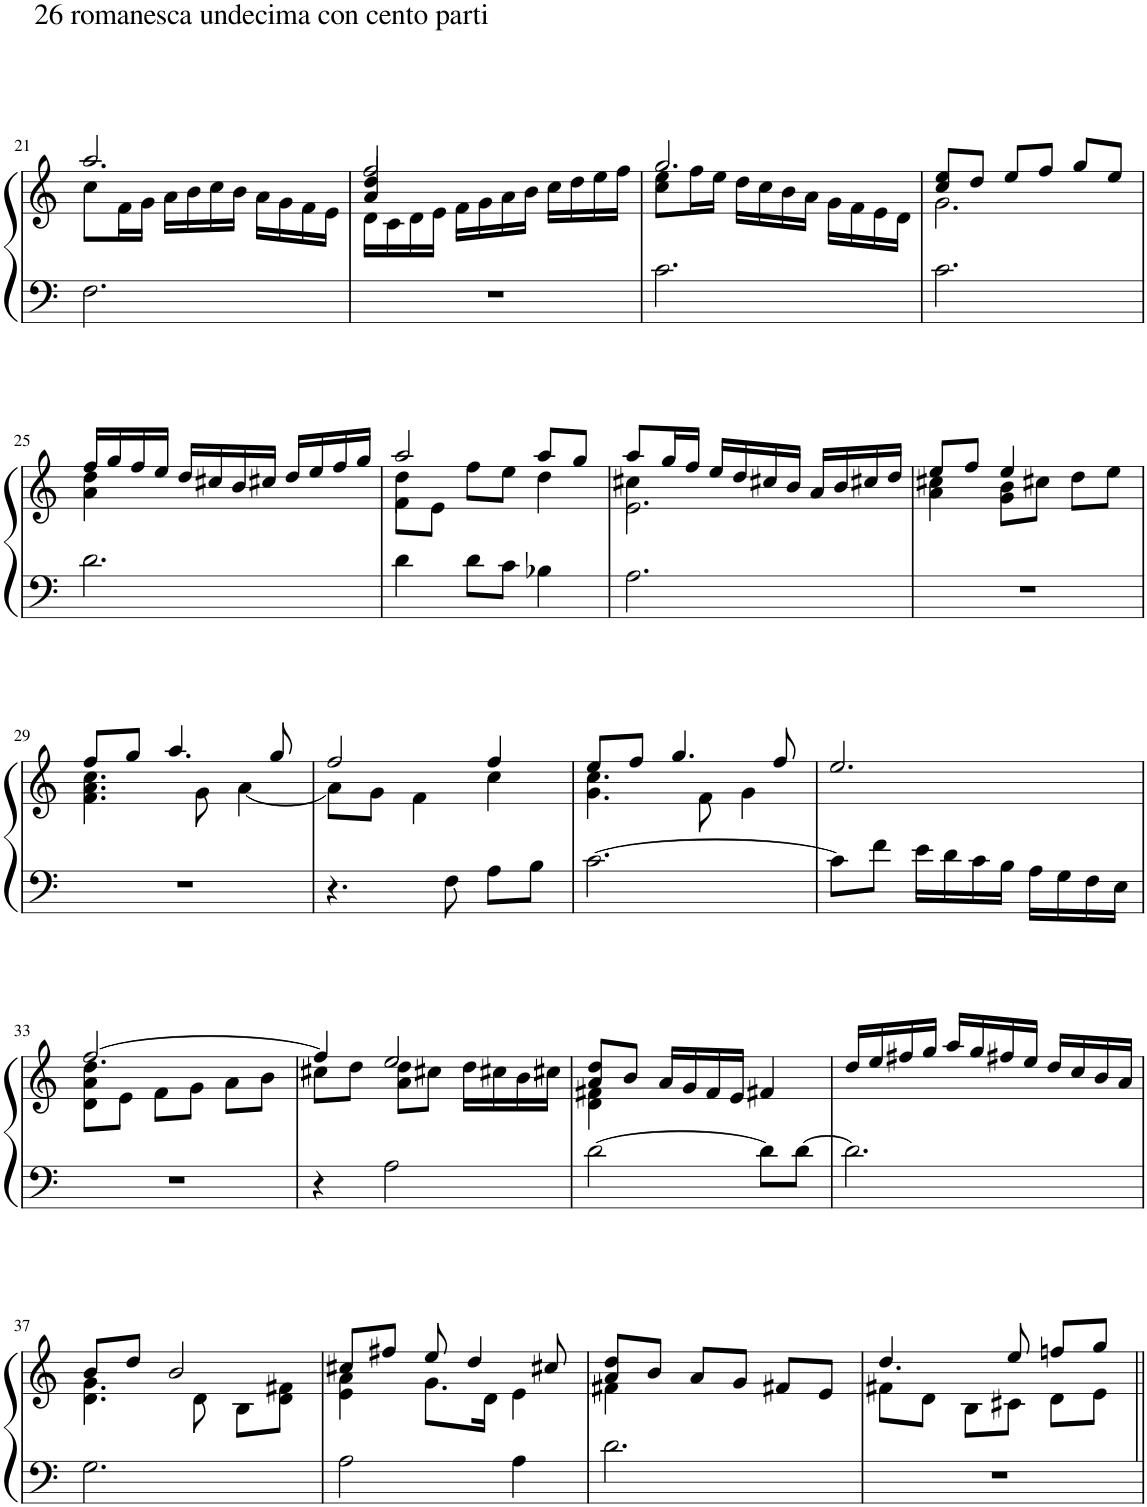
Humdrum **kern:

**kern	**kern
*part1	*part1
*staff2	*staff1
*I"Piano	*
*I'Pno.	*
!!LO:PB:g=z
*clefF4	*clefG2
*k[]	*k[]
*M3/4	*M3/4
=21	=21
*	*^
!	!LO:TX:a:t=26 romanesca undecima con cento parti	!
!LO:TX:a:t=26 romanesca undecima con cento parti	!	!
2.F\	2.aa/	8cc\L
.	.	16f\L
.	.	16g\JJ
.	.	16a\LL
.	.	16b\
.	.	16cc\
.	.	16b\JJ
.	.	16a\LL
.	.	16g\
.	.	16f\
.	.	16e\JJ
=22	=22	=22
*	*	*^
2.r	2ff/	4a/ 4dd/	16d\LL
.	.	.	16c\
.	.	.	16d\
.	.	.	16e\JJ
.	.	2ryy	16f\LL
.	.	.	16g\
.	.	.	16a\
.	.	.	16b\JJ
.	16cc\LL	.	4ryy
.	16dd\	.	.
.	16ee\	.	.
.	16ff\JJ	.	.
*	*	*v	*v
=23	=23	=23
2.c\	2.gg/	8cc\ 8ee\L
.	.	16ff\L
.	.	16ee\JJ
.	.	16dd\LL
.	.	16cc\
.	.	16b\
.	.	16a\JJ
.	.	16g\LL
.	.	16f\
.	.	16e\
.	.	16d\JJ
=24	=24	=24
2.c\	8cc/ 8ee/L	2.g\
.	8dd/J	.
.	8ee/L	.
.	8ff/J	.
.	8gg/L	.
.	8ee/J	.
!!LO:LB:g=z	!!
=25	=25	=25
2.d\	16ff/LL	4a\ 4dd\
.	16gg/	.
.	16ff/	.
.	16ee/JJ	.
.	16dd/LL	2ryy
.	16cc#X/	.
.	16b/	.
.	16cc#X/JJ	.
.	16dd/LL	.
.	16ee/	.
.	16ff/	.
.	16gg/JJ	.
=26	=26	=26
*	*	*^
4d\	2aa/	4dd\	8f\L
.	.	.	8e\J
8d\L	.	8ff\L	2ryy
8c\J	.	8ee\J	.
4B-X\	8aa/L	4dd\	.
.	8gg/J	.	.
=27	=27	=27	=27
2.A\	8aa/L	4cc#X\	2.e\
.	16gg/L	.	.
.	16ff/JJ	.	.
.	16ee/LL	2ryy	.
.	16dd/	.	.
.	16cc#X/	.	.
.	16b/JJ	.	.
.	16a/LL	.	.
.	16b/	.	.
.	16cc#X/	.	.
.	16dd/JJ	.	.
*	*	*v	*v
=28	=28	=28
2.r	8ee/L	4a\ 4cc#X\
.	8ff/J	.
.	4ee/	8g\ 8b\L
.	.	8cc#X\J
.	8dd\L	4ryy
.	8ee\J	.
!!LO:LB:g=z	!!
=29	=29	=29
2.r	8ff/L	4.f\ 4.a\ 4.cc\
.	8gg/J	.
.	4.aa/	.
.	.	8g\
.	.	[4a\
.	8gg/	.
=30	=30	=30
4.r	2ff/	8a\L]
.	.	8g\J
.	.	4f\
8F\	.	.
8A\L	4ff/	4cc\
8B\J	.	.
=31	=31	=31
[2.c\	8ee/L	4.g\ 4.cc\
.	8ff/J	.
.	4.gg/	.
.	.	8f\
.	.	4g\
.	8ff/	.
*	*v	*v
=32	=32
8c\L]	2.ee/
8f\J	.
16e\LL	.
16d\	.
16c\	.
16B\JJ	.
16A\LL	.
16G\	.
16F\	.
16E\JJ	.
!!LO:LB:g=z
=33	=33
*	*^
2.r	[2.ff/	8d\ 8a\ 8dd\L
.	.	8e\J
.	.	8f\L
.	.	8g\J
.	.	8a\L
.	.	8b\J
=34	=34	=34
4r	4ff/]	8cc#X\L
.	.	8dd\J
2A\	2ee/	8a\ 8dd\L
.	.	8cc#X\J
.	.	16dd\LL
.	.	16cc#X\
.	.	16b\
.	.	16cc#X\JJ
=35	=35	=35
[2d\	8a/ 8dd/L	4d\ 4f#X\
.	8b/J	.
.	16a/LL	2ryy
.	16g/	.
.	16f#/	.
.	16e/JJ	.
8d\L]	4f#X/	.
[8d\J	.	.
*	*v	*v
=36	=36
2.d\]	16dd/LL
.	16ee/
.	16ff#X/
.	16gg/JJ
.	16aa/LL
.	16gg/
.	16ff#X/
.	16ee/JJ
.	16dd/LL
.	16cc/
.	16b/
.	16a/JJ
!!LO:LB:g=z
=37	=37
*	*^
2.G\	8b/L	4.d\ 4.g\
.	8dd/J	.
.	2b/	.
.	.	8d\
.	.	8B\L
.	.	8d\ 8f#X\J
=38	=38	=38
2A\	8cc#X/L	4e\ 4a\
.	8ff#X/J	.
.	8ee/	8.g\L
.	4dd/	.
.	.	16d\Jk
4A\	.	4e\
.	8cc#X/	.
=39	=39	=39
2.d\	8a/ 8dd/L	4f#X\
.	8b/J	.
.	8a/L	2ryy
.	8g/J	.
.	8f#X/L	.
.	8e/J	.
=40	=40	=40
2.r	4.dd/	8f#X\L
.	.	8d\J
.	.	8B\L
.	8ee/	8c#X\J
.	8ffn/L	8d\L
.	8gg/J	8e\J
*	*v	*v
=||	=||
*-	*-
